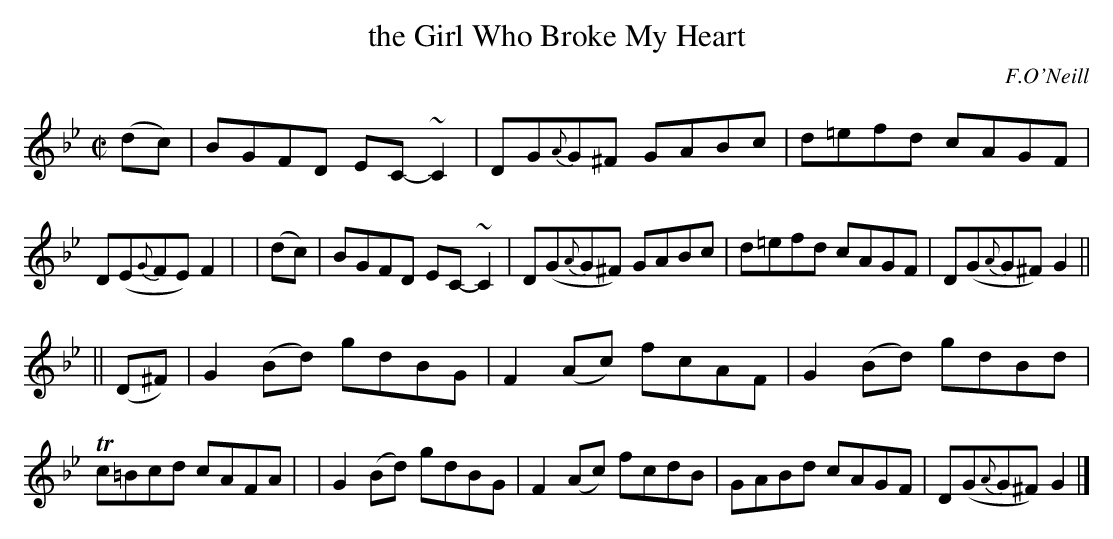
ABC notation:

X:1
T: the Girl Who Broke My Heart
O: F.O'Neill
M: C|
L: 1/8
K: Gm
  (dc) | BGFD EC-~C2 | DG{A}G^F GABc | d=efd cAGF | D(E{G}FE)F2 |\
| (dc) | BGFD EC-~C2 | D(G{A}G^F) GABc | d=efd cAGF | D(G{A}G^F)G2 ||
|| (D^F) \
| G2(Bd) gdBG | F2(Ac) fcAF | G2(Bd) gdBd | Tc=Bcd cAFA |\
| G2(Bd) gdBG | F2(Ac) fcdB | GABd cAGF | D(G{A}G^F)G2 |]
